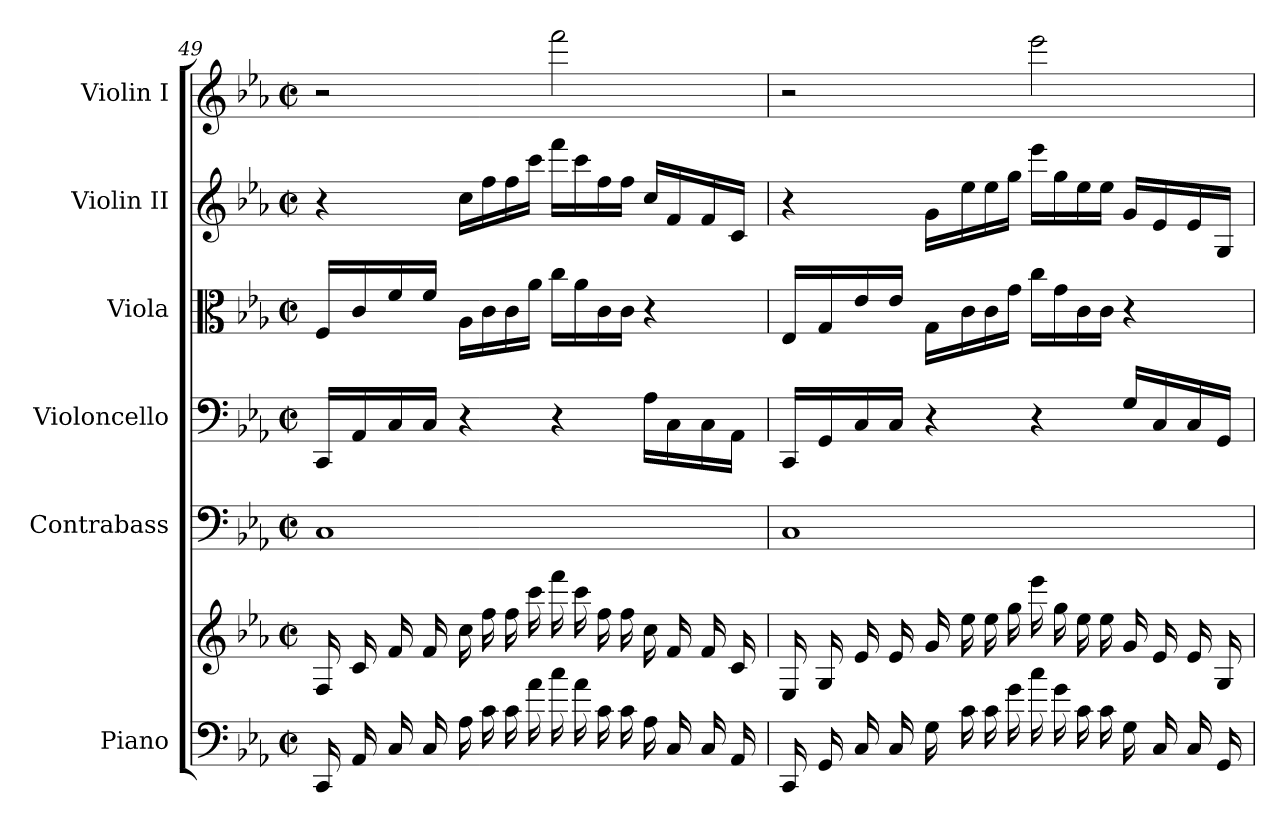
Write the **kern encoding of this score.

**kern	**kern	**kern	**kern	**kern	**kern	**kern
*part6	*part6	*part5	*part4	*part3	*part2	*part1
*staff7	*staff6	*staff5	*staff4	*staff3	*staff2	*staff1
*I"Piano	*	*I"Contrabass	*I"Violoncello	*I"Viola	*I"Violin II	*I"Violin I
*I'Pno.	*	*I'Cb.	*I'Vc.	*I'Vla.	*I'Vln. II	*I'Vln. I
!!LO:LB:g=z
*clefF4	*clefG2	*clefF4	*clefF4	*clefC3	*clefG2	*clefG2
*	*	*ITrd7c12	*	*	*	*
*k[b-e-a-]	*k[b-e-a-]	*k[b-e-a-]	*k[b-e-a-]	*k[b-e-a-]	*k[b-e-a-]	*k[b-e-a-]
*M2/2	*M2/2	*M2/2	*M2/2	*M2/2	*M2/2	*M2/2
*met(c|)	*met(c|)	*met(c|)	*met(c|)	*met(c|)	*met(c|)	*met(c|)
=49	=49	=49	=49	=49	=49	=49
16CC/	16F/	1CC	16CC/LL	16F/LL	4r	2r
16AA-/	16c/	.	16AA-/	16c/	.	.
16C/	16f/	.	16C/	16f/	.	.
16C/	16f/	.	16C/JJ	16f/JJ	.	.
16A-\	16cc\	.	4r	16A-\LL	16cc\LL	.
16c\	16ff\	.	.	16c\	16ff\	.
16c\	16ff\	.	.	16c\	16ff\	.
16a-\	16ccc\	.	.	16a-\JJ	16ccc\JJ	.
16cc\	16fff\	.	4r	16cc\LL	16fff\LL	2fff\
16a-\	16ccc\	.	.	16a-\	16ccc\	.
16c\	16ff\	.	.	16c\	16ff\	.
16c\	16ff\	.	.	16c\JJ	16ff\JJ	.
16A-\	16cc\	.	16A-\LL	4r	16cc/LL	.
16C/	16f/	.	16C\	.	16f/	.
16C/	16f/	.	16C\	.	16f/	.
16AA-/	16c/	.	16AA-\JJ	.	16c/JJ	.
=50	=50	=50	=50	=50	=50	=50
16CC/	16E-/	1CC	16CC/LL	16E-/LL	4r	2r
16GG/	16G/	.	16GG/	16G/	.	.
16C/	16e-/	.	16C/	16e-/	.	.
16C/	16e-/	.	16C/JJ	16e-/JJ	.	.
16G\	16g/	.	4r	16G\LL	16g\LL	.
16c\	16ee-\	.	.	16c\	16ee-\	.
16c\	16ee-\	.	.	16c\	16ee-\	.
16g\	16gg\	.	.	16g\JJ	16gg\JJ	.
16cc\	16eee-\	.	4r	16cc\LL	16eee-\LL	2eee-\
16g\	16gg\	.	.	16g\	16gg\	.
16c\	16ee-\	.	.	16c\	16ee-\	.
16c\	16ee-\	.	.	16c\JJ	16ee-\JJ	.
16G\	16g/	.	16G/LL	4r	16g/LL	.
16C/	16e-/	.	16C/	.	16e-/	.
16C/	16e-/	.	16C/	.	16e-/	.
16GG/	16G/	.	16GG/JJ	.	16G/JJ	.
=	=	=	=	=	=	=
*-	*-	*-	*-	*-	*-	*-
